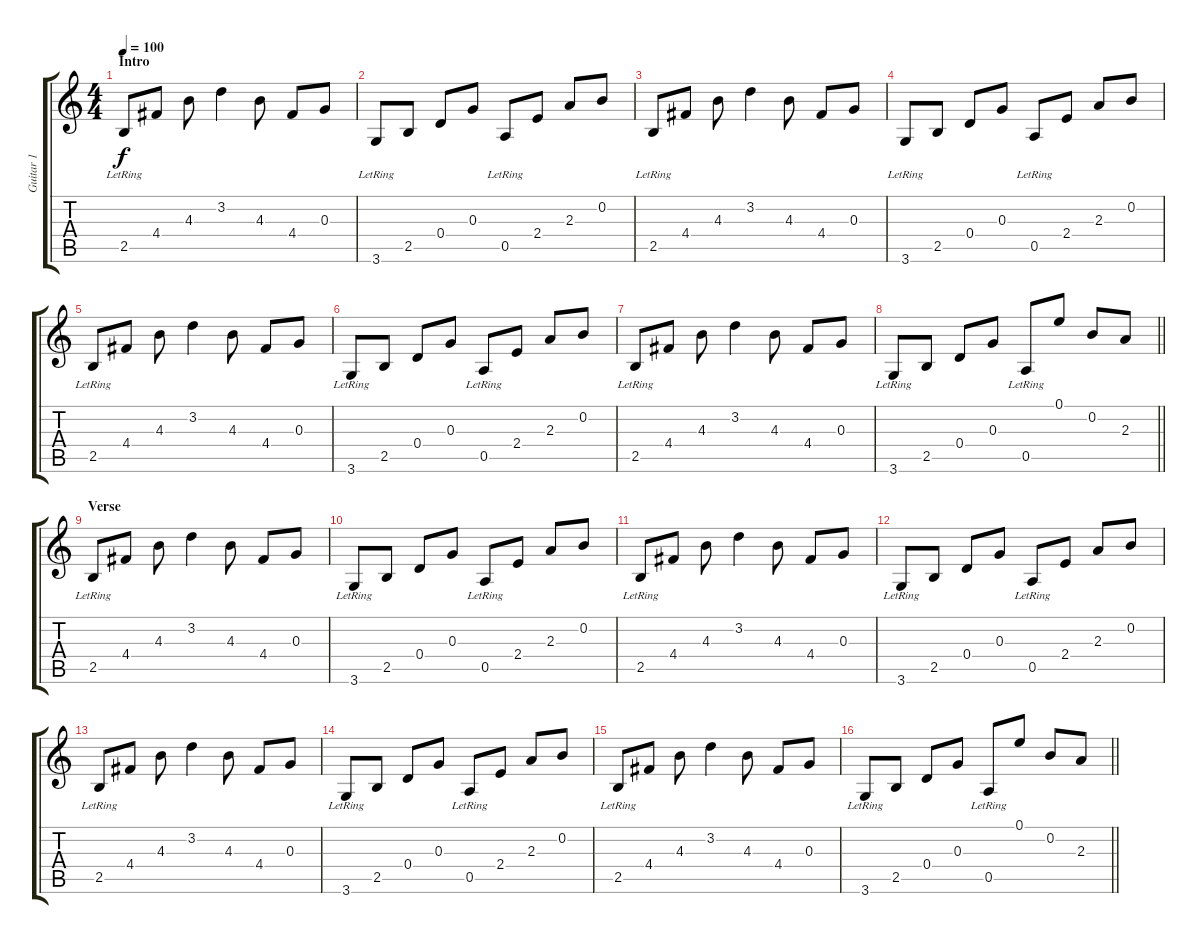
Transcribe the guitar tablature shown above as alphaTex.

\track ("Guitar 1" "Guitar 1") {instrument acousticguitarsteel}
\staff {score tabs}
\tuning (E4 B3 G3 D3 A2 E2) {hide}
\ts (4 4)
\section ("" "Intro")
\tempo 100
\clef g2
\ks c
2.5{lr}.8{dy f instrument acousticguitarsteel} 4.4.8 4.3.8 3.2.4 4.3.8 4.4.8 0.3.8 |
3.6{lr}.8 2.5.8 0.4.8 0.3.8 0.5{lr}.8 2.4.8 2.3.8 0.2.8 |
2.5{lr}.8 4.4.8 4.3.8 3.2.4 4.3.8 4.4.8 0.3.8 |
3.6{lr}.8 2.5.8 0.4.8 0.3.8 0.5{lr}.8 2.4.8 2.3.8 0.2.8 |
2.5{lr}.8 4.4.8 4.3.8 3.2.4 4.3.8 4.4.8 0.3.8 |
3.6{lr}.8 2.5.8 0.4.8 0.3.8 0.5{lr}.8 2.4.8 2.3.8 0.2.8 |
2.5{lr}.8 4.4.8 4.3.8 3.2.4 4.3.8 4.4.8 0.3.8 |
\barLineRight lightlight
3.6{lr}.8 2.5.8 0.4.8 0.3.8 0.5{lr}.8 0.1.8 0.2.8 2.3.8 |
\section ("" "Verse")
2.5{lr}.8 4.4.8 4.3.8 3.2.4 4.3.8 4.4.8 0.3.8 |
3.6{lr}.8 2.5.8 0.4.8 0.3.8 0.5{lr}.8 2.4.8 2.3.8 0.2.8 |
2.5{lr}.8 4.4.8 4.3.8 3.2.4 4.3.8 4.4.8 0.3.8 |
3.6{lr}.8 2.5.8 0.4.8 0.3.8 0.5{lr}.8 2.4.8 2.3.8 0.2.8 |
2.5{lr}.8 4.4.8 4.3.8 3.2.4 4.3.8 4.4.8 0.3.8 |
3.6{lr}.8 2.5.8 0.4.8 0.3.8 0.5{lr}.8 2.4.8 2.3.8 0.2.8 |
2.5{lr}.8 4.4.8 4.3.8 3.2.4 4.3.8 4.4.8 0.3.8 |
\barLineRight lightlight
3.6{lr}.8 2.5.8 0.4.8 0.3.8 0.5{lr}.8 0.1.8 0.2.8 2.3.8
